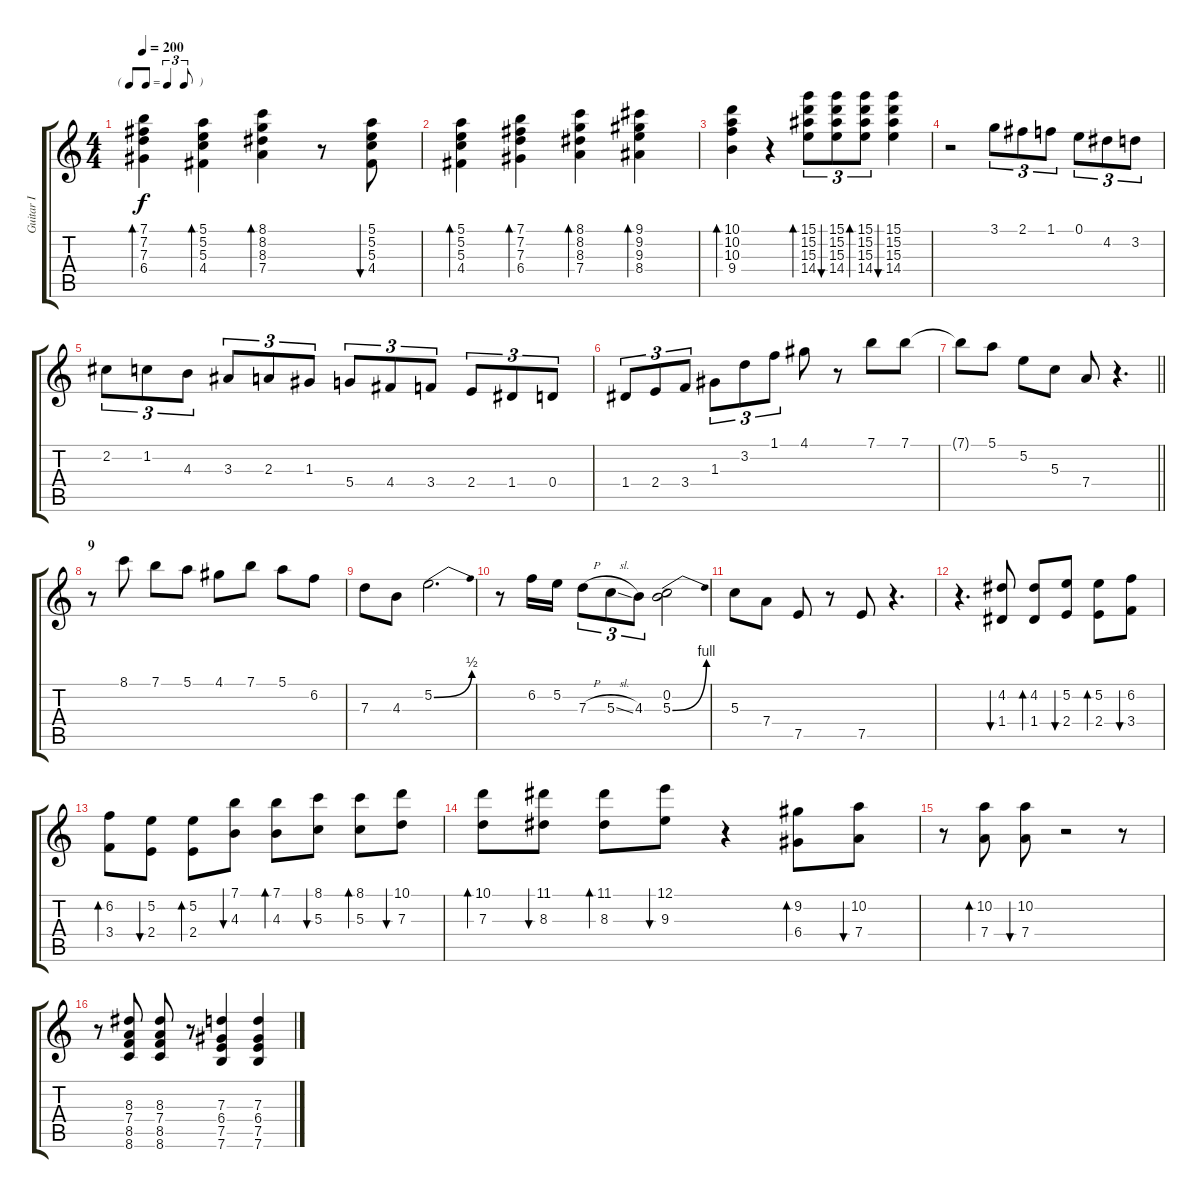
\track ("Guitar I" "Guitar I") {instrument electricguitarjazz}
\staff {score tabs}
\tuning (E4 B3 G3 D3 A2 E2) {hide}
\ts (4 4)
\tf triplet8th
\tempo 200
\clef g2
\ks c
(7.1 7.2 7.3 6.4).4{bd 60 dy f} (5.1 5.2 5.3 4.4).4{bd 60} (8.1 8.2 8.3 7.4).4{bd 60} r.8 (5.1 5.2 5.3 4.4).8{bu 60} |
(5.1 5.2 5.3 4.4).4{bd 60} (7.1 7.2 7.3 6.4).4{bd 60} (8.1 8.2 8.3 7.4).4{bd 60} (9.1 9.2 9.3 8.4).4{bd 60} |
(10.1 10.2 10.3 9.4).4{bd 60} r.4 (15.1 15.2 15.3 14.4).8{tu (3 2) bd 60} (15.1 15.2 15.3 14.4).8{tu (3 2) bu 60} (15.1 15.2 15.3 14.4).8{tu (3 2) bd 60} (15.1 15.2 15.3 14.4).4{bu 60} |
r.2 3.1.8{tu (3 2)} 2.1.8{tu (3 2)} 1.1.8{tu (3 2)} 0.1.8{tu (3 2)} 4.2.8{tu (3 2)} 3.2.8{tu (3 2)} |
2.2.8{tu (3 2)} 1.2.8{tu (3 2)} 4.3.8{tu (3 2)} 3.3.8{tu (3 2)} 2.3.8{tu (3 2)} 1.3.8{tu (3 2)} 5.4.8{tu (3 2)} 4.4.8{tu (3 2)} 3.4.8{tu (3 2)} 2.4.8{tu (3 2)} 1.4.8{tu (3 2)} 0.4.8{tu (3 2)} |
1.4.8{tu (3 2)} 2.4.8{tu (3 2)} 3.4.8{tu (3 2)} 1.3.8{tu (3 2)} 3.2.8{tu (3 2)} 1.1.8{tu (3 2)} 4.1.8 r.8 7.1.8 7.1.8 |
\barLineRight lightlight
7.1{t}.8 5.1.8 5.2.8 5.3.8 7.4.8 r.4{d} |
\section ("" "9")
r.8 8.1.8 7.1.8 5.1.8 4.1.8 7.1.8 5.1.8 6.2.8 |
7.3.8 4.3.8 5.2{be (bend 0 0 60 2)}.2{d} |
r.8 6.2.16 5.2.16 7.3{h}.8{tu (3 2)} 5.3{sl}.8{tu (3 2)} 4.3.8{tu (3 2)} (0.2 5.3{be (bend 0 0 60 4)}).2 |
5.3.8 7.4.8 7.5.8 r.8 7.5.8 r.4{d} |
r.4{d} (4.2 1.4).8{bu 60} (4.2 1.4).8{bd 60} (5.2 2.4).8{bu 60} (5.2 2.4).8{bd 60} (6.2 3.4).8{bu 60} |
(6.2 3.4).8{bd 60} (5.2 2.4).8{bu 60} (5.2 2.4).8{bd 60} (7.1 4.3).8{bu 60} (7.1 4.3).8{bd 60} (8.1 5.3).8{bu 60} (8.1 5.3).8{bd 60} (10.1 7.3).8{bu 60} |
(10.1 7.3).8{bd 60} (11.1 8.3).8{bu 60} (11.1 8.3).8{bd 60} (12.1 9.3).8{bu 60} r.4 (9.2 6.4).8{bd 60} (10.2 7.4).8{bu 60} |
r.8 (10.2 7.4).8{bd 60} (10.2 7.4).8{bu 60} r.2 r.8 |
r.8 (8.3 7.4 8.5 8.6).8 (8.3 7.4 8.5 8.6).8 r.8 (7.3 6.4 7.5 7.6).4 (7.3 6.4 7.5 7.6).4
